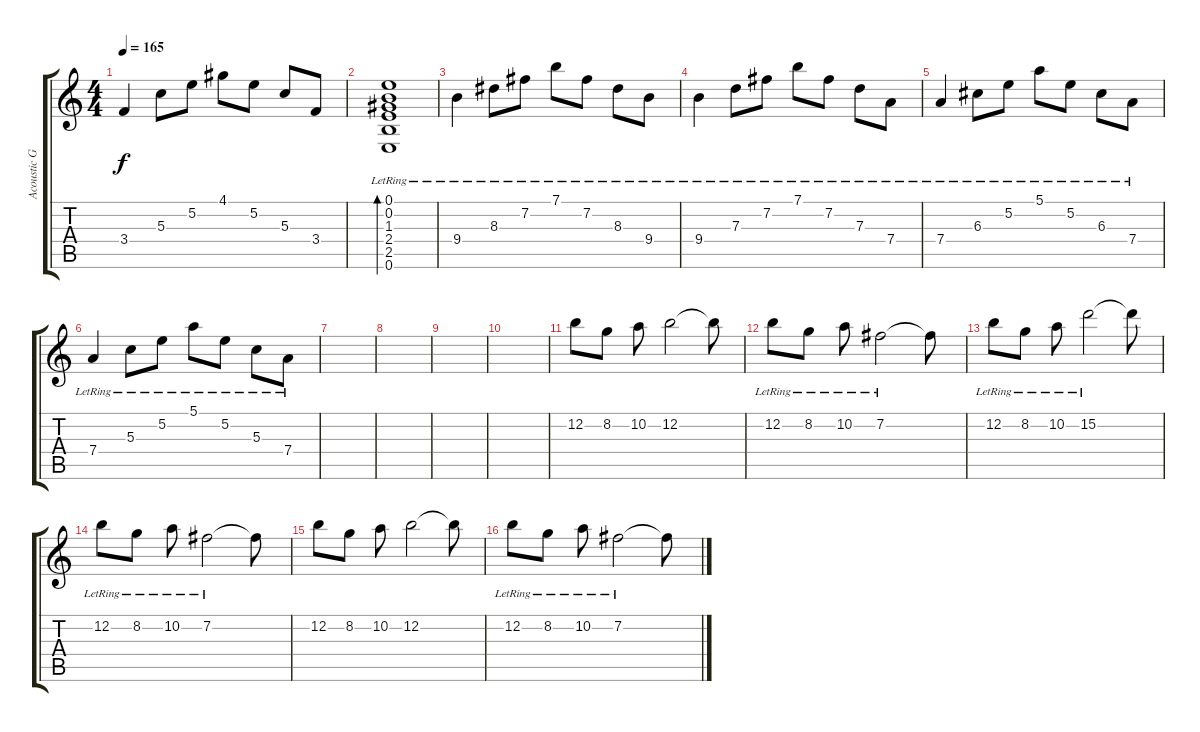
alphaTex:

\track ("Acoustic Guitar 2" "Acoustic G") {instrument acousticguitarnylon}
\staff {score tabs}
\tuning (E4 B3 G3 D3 A2 E2) {hide}
\ts (4 4)
\tempo 165
\clef g2
\ks c
3.4.4{dy f} 5.3.8 5.2.8 4.1.8 5.2.8 5.3.8 3.4.8 |
(0.1{lr} 0.2{lr} 1.3{lr} 2.4{lr} 2.5{lr} 0.6{lr}).1{bd 480} |
9.4{lr}.4 8.3{lr}.8 7.2{lr}.8 7.1{lr}.8 7.2{lr}.8 8.3{lr}.8 9.4{lr}.8 |
9.4{lr}.4 7.3{lr}.8 7.2{lr}.8 7.1{lr}.8 7.2{lr}.8 7.3{lr}.8 7.4{lr}.8 |
7.4{lr}.4 6.3{lr}.8 5.2{lr}.8 5.1{lr}.8 5.2{lr}.8 6.3{lr}.8 7.4{lr}.8 |
7.4{lr}.4 5.3{lr}.8 5.2{lr}.8 5.1{lr}.8 5.2{lr}.8 5.3{lr}.8 7.4{lr}.8 |
|
|
|
|
12.2.8 8.2.8 10.2.8 12.2.2 12.2{t}.8 |
12.2{lr}.8 8.2{lr}.8 10.2{lr}.8 7.2{lr}.2 7.2{t}.8 |
12.2{lr}.8 8.2{lr}.8 10.2{lr}.8 15.2{lr}.2 15.2{t}.8 |
12.2{lr}.8 8.2{lr}.8 10.2{lr}.8 7.2{lr}.2 7.2{t}.8 |
12.2.8 8.2.8 10.2.8 12.2.2 12.2{t}.8 |
12.2{lr}.8 8.2{lr}.8 10.2{lr}.8 7.2{lr}.2 7.2{t}.8
